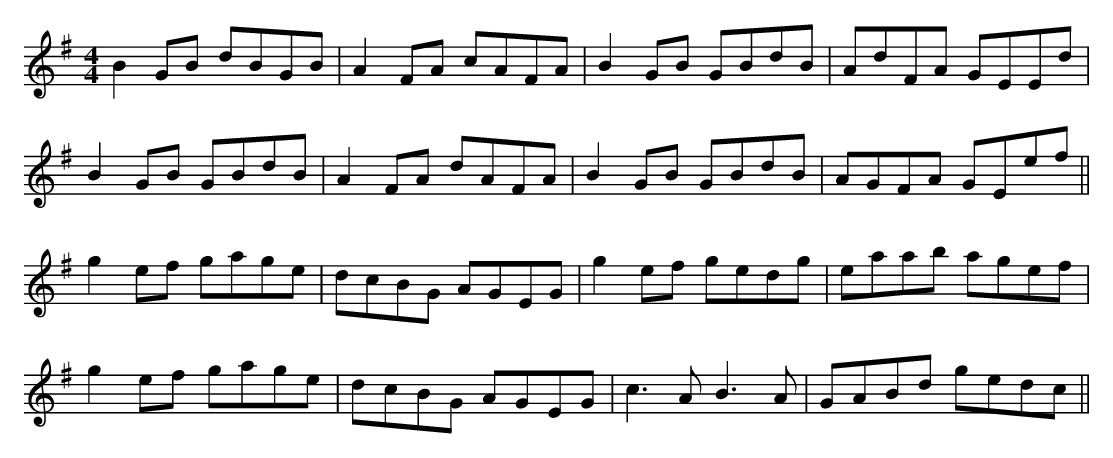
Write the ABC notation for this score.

X:1
M:4/4
K:G
B2GB dBGB|A2FA cAFA|B2GB GBdB|AdFA GEEd|
B2GB GBdB|A2FA dAFA|B2GB GBdB|AGFA GEef||
g2ef gage|dcBG AGEG|g2ef gedg|eaab agef|
g2ef gage|dcBG AGEG|c3A B3A|GABd gedc||
